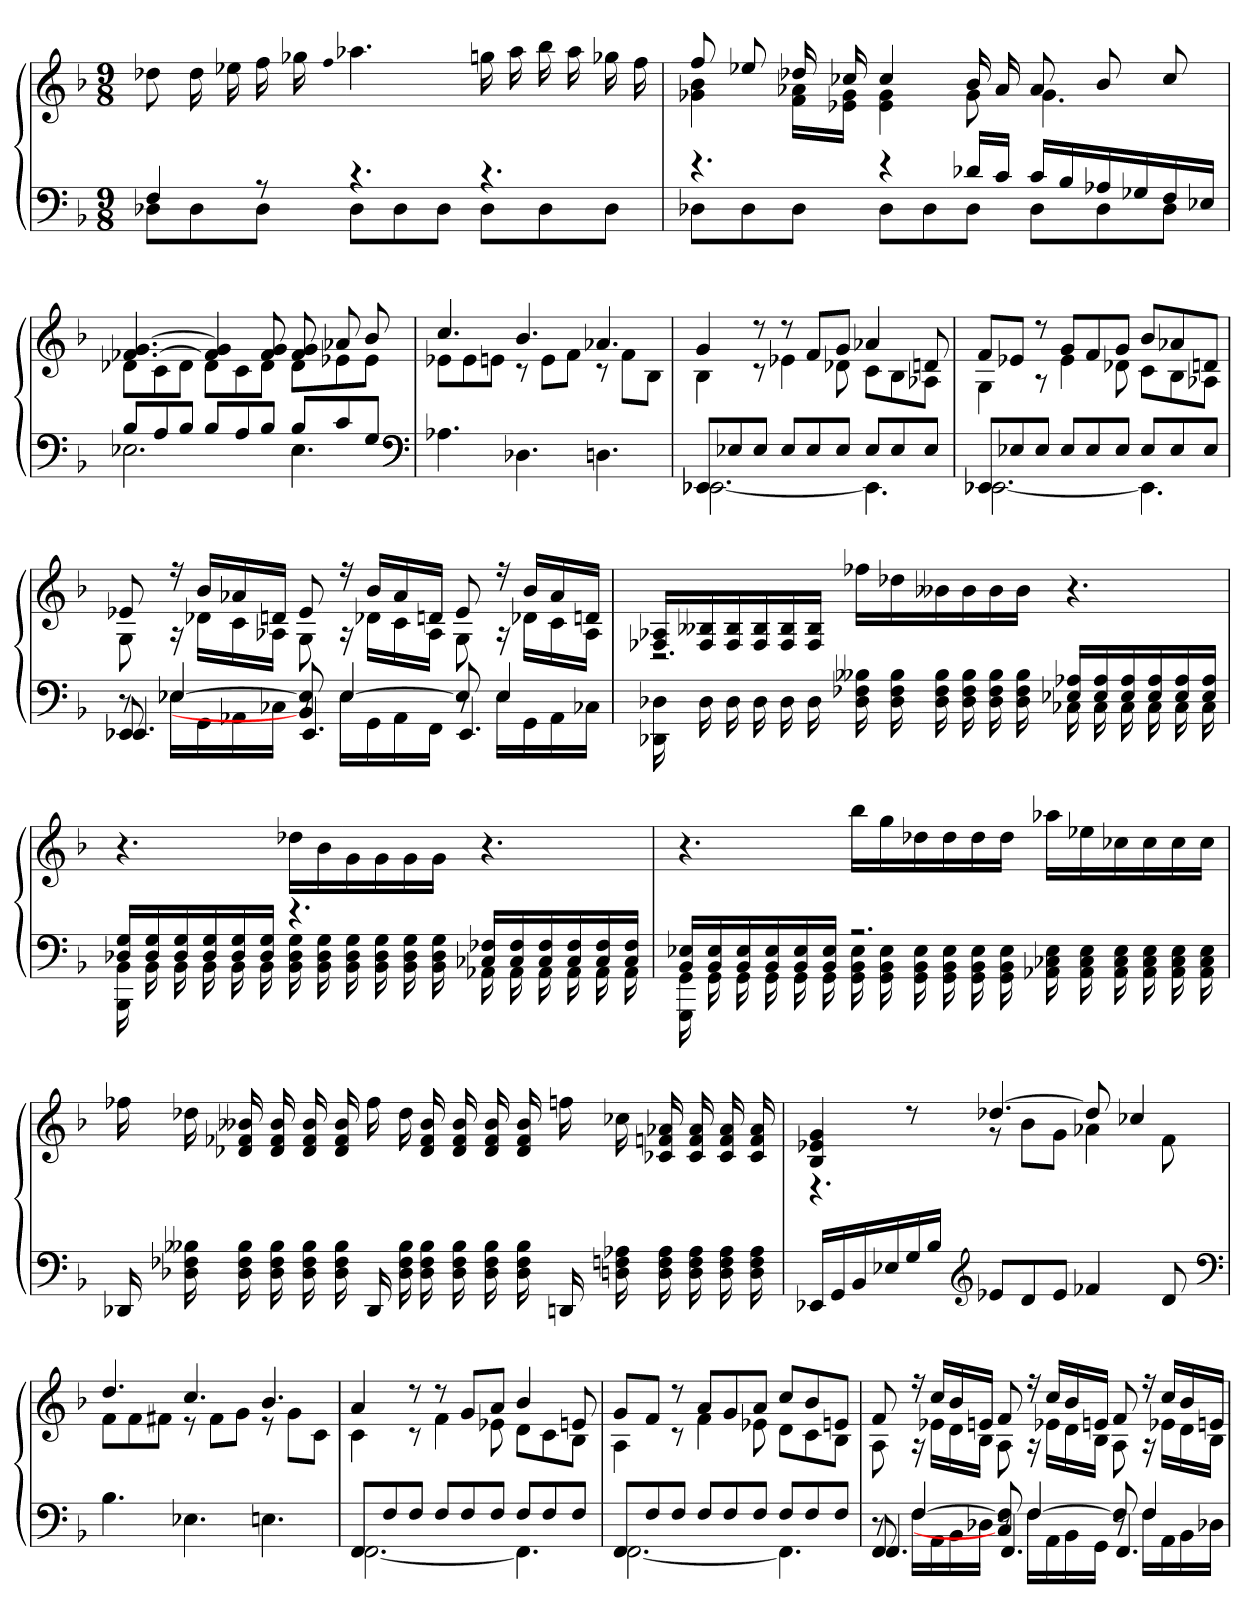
**kern	**kern
*part1	*part1
*staff2	*staff1
*clefF4	*clefG2
*k[b-]	*k[b-]
*M9/8	*M9/8
=	=
*^	*
4F	8D-XL	8dd-X
.	8D-	16dd-
.	.	16ee-X
8r	8D-J	16ff
.	.	16gg-X
.	.	qff
4.r	8D-L	4.aa-X
.	8D-	.
.	8D-J	.
4.r	8D-L	16ggn
.	.	16aa-
.	8D-	16bb-
.	.	16aa-
.	8D-J	16gg-X
.	.	16ff
=	=	=
*	*	*^
4.r	8D-XL	8ff	4g-X 4b-
.	8D-	8ee-X	.
.	8D-J	16dd-X	16f 16a-XLL
.	.	16cc-X	16e-X 16g-JJ
4r	8D-L	4cc-	4e- 4g-
.	8D-	.	.
16d-XLL	8D-J	16b-	8g-
16cJJ	.	16a-	.
16cLL	8D-L	8a-	4.g-
16B-	.	.	.
16A-X	8D-	8b-	.
16G-X	.	.	.
16F	8D-J	8cc-	.
16E-XJJ	.	.	.
=	=	=	=
8B-L	2.E-X	[4.f-X [4.g	8d-XL
8A	.	.	8c
8B-J	.	.	8d-J
8B-L	.	4f-] 4g]	8d-L
8A	.	.	8c
8B-J	.	8f- 8g	8d-J
8B-L	4.E-	8f- 8g	8d-L
8c	.	8a-X	8e-X
8GJ	.	8b-	8e-J
*v	*v	*	*
*clefF4	*	*
=	=	=
4.A-X	4.cc	8e-XL
.	.	8e-
.	.	8enJ
4.D-X	4.b-	8r
.	.	8eL
.	.	8fJ
4.Dn	4.a-X	8r
.	.	8fL
.	.	8B-J
=	=	=
*^	*	*
8EE-XL	[2.EE-X	4g	4B-
8E-X	.	.	.
8E-J	.	8r	8r
8E-L	.	8r	4e-X
8E-	.	8fL	.
8E-J	.	8gJ	8d-X
8E-L	4.EE-]	4a-X	8cL
8E-	.	.	8B-
8E-J	.	8dn	8A-XJ
=	=	=	=
8EE-XL	[2.EE-X	8fL	4G
8E-X	.	8e-XJ	.
8E-J	.	8r	8r
8E-L	.	8gL	4e-
8E-	.	8f	.
8E-J	.	8gJ	8d-X
8E-L	4.EE-]	8b-L	8cL
8E-	.	8a-X	8B-
8E-J	.	8dnJ	8A-XJ
=	=	=	=
*	*^	*	*
8EE-X	8r	4.EE-X	8e-X	8G
[4E-X	16E-XLL	.	16r	16r
.	16GG	.	16b-LL	16d-XLL
.	16AA-X	.	16a-X	16c
.	16C-XJJ	.	16dnJJ	16A-XJJ
8BB-] 8E-]	8r	4.EE-	8e-	8G
[4E-	16E-LL	.	16r	16r
.	16GG	.	16b-LL	16d-XLL
.	16AA-	.	16a-	16c
.	16FFJJ	.	16dnJJ	16A-JJ
8E-]	8r	4.EE-	8e-	8G
4E-	16E-LL	.	16r	16r
.	16GG	.	16b-LL	16d-XLL
.	16AA-	.	16a-	16c
.	16C-XJJ	.	16dnJJ	16A-JJ
*	*v	*v	*	*
*	*	*v	*v
=	=	=
2.r	16DD-X 16D-X	16F-X 16A-XLL
.	16D-	16F- 16B--X
.	16D-	16F- 16B--
.	16D-	16F- 16B--
.	16D-	16F- 16B--
.	16D-	16F- 16B--JJ
.	16D- 16F-X 16B--X	16ff-XLL
.	16D- 16F- 16B--	16dd-X
.	16D- 16F- 16B--	16b--X
.	16D- 16F- 16B--	16b--
.	16D- 16F- 16B--	16b--
.	16D- 16F- 16B--	16b--JJ
16E-X 16A-XLL	16C-X	4.r
16E- 16A-	16C-	.
16E- 16A-	16C-	.
16E- 16A-	16C-	.
16E- 16A-	16C-	.
16E- 16A-JJ	16C-	.
=	=	=
16D-X 16GLL	16BBB- 16BB-	4.r
16D- 16G	16BB-	.
16D- 16G	16BB-	.
16D- 16G	16BB-	.
16D- 16G	16BB-	.
16D- 16GJJ	16BB-	.
4.r	16BB- 16D- 16G	16dd-XLL
.	16BB- 16D- 16G	16b-
.	16BB- 16D- 16G	16g
.	16BB- 16D- 16G	16g
.	16BB- 16D- 16G	16g
.	16BB- 16D- 16G	16gJJ
16C-X 16F-XLL	16AA-X	4.r
16C- 16F-	16AA-	.
16C- 16F-	16AA-	.
16C- 16F-	16AA-	.
16C- 16F-	16AA-	.
16C- 16F-JJ	16AA-	.
=	=	=
16BB- 16E-XLL	16GGG 16GG	4.r
16BB- 16E-	16GG	.
16BB- 16E-	16GG	.
16BB- 16E-	16GG	.
16BB- 16E-	16GG	.
16BB- 16E-JJ	16GG	.
2.r	16GG 16BB- 16E-	16bb-LL
.	16GG 16BB- 16E-	16gg
.	16GG 16BB- 16E-	16dd-X
.	16GG 16BB- 16E-	16dd-
.	16GG 16BB- 16E-	16dd-
.	16GG 16BB- 16E-	16dd-JJ
.	16AA-X 16C-X 16E-	16aa-XLL
.	16AA- 16C- 16E-	16ee-X
.	16AA- 16C- 16E-	16cc-X
.	16AA- 16C- 16E-	16cc-
.	16AA- 16C- 16E-	16cc-
.	16AA- 16C- 16E-	16cc-JJ
*v	*v	*
=	=
16DD-X	16ff-X
16D-X 16F-X 16B--X	16dd-X
16D- 16F- 16B--	16d-X 16f-X 16b--X
16D- 16F- 16B--	16d- 16f- 16b--
16D- 16F- 16B--	16d- 16f- 16b--
16D- 16F- 16B--	16d- 16f- 16b--
16DD-	16ff-
16D- 16F- 16B--	16dd-
16D- 16F- 16B--	16d- 16f- 16b--
16D- 16F- 16B--	16d- 16f- 16b--
16D- 16F- 16B--	16d- 16f- 16b--
16D- 16F- 16B--	16d- 16f- 16b--
16DDn	16ffn
16Dn 16Fn 16A-X	16cc-X
16D 16F 16A-	16c-X 16fn 16a-X
16D 16F 16A-	16c- 16f 16a-
16D 16F 16A-	16c- 16f 16a-
16D 16F 16A-	16c- 16f 16a-
=	=
*	*^
16EE-XLL	4B- 4e-X 4g	4.r
16GG	.	.
16BB-	.	.
16E-X	.	.
16G	8r	.
16B-JJ	.	.
*clefG2	*	*
8e-XL	[4.dd-X	8r
8d	.	8b-L
8e-J	.	8gJ
4f-X	8dd-]	4a-X
.	4cc-X	.
8d	.	8f
*clefF4	*	*
=	=	=
4.B-	4.dd	8fL
.	.	8f
.	.	8f#XJ
4.E-X	4.cc	8r
.	.	8f#L
.	.	8gJ
4.En	4.b-	8r
.	.	8gL
.	.	8cJ
=	=	=
*^	*	*
8FFL	[2.FF	4a	4c
8F	.	.	.
8FJ	.	8r	8r
8FL	.	8r	4f
8F	.	8gL	.
8FJ	.	8aJ	8e-X
8FL	4.FF]	4b-	8dL
8F	.	.	8c
8FJ	.	8en	8B-J
=	=	=	=
8FFL	[2.FF	8gL	4A
8F	.	8fJ	.
8FJ	.	8r	8r
8FL	.	8aL	4f
8F	.	8g	.
8FJ	.	8aJ	8e-X
8FL	4.FF]	8ccL	8dL
8F	.	8b-	8c
8FJ	.	8enJ	8B-J
=	=	=	=
*	*^	*	*
8FF	8r	4.FF	8f	8A
[4F	16FLL	.	16r	16r
.	16AA	.	16ccLL	16e-XLL
.	16BB-	.	16b-	16d
.	16D-XJJ	.	16enJJ	16B-JJ
8C] 8F]	8r	4.FF	8f	8A
[4F	16FLL	.	16r	16r
.	16AA	.	16ccLL	16e-XLL
.	16BB-	.	16b-	16d
.	16GGJJ	.	16enJJ	16B-JJ
8F]	8r	4.FF	8f	8A
4F	16FLL	.	16r	16r
.	16AA	.	16ccLL	16e-XLL
.	16BB-	.	16b-	16d
.	16D-XJJ	.	16enJJ	16B-JJ
*v	*v	*v	*	*
*	*v	*v
=	=
*-	*-
